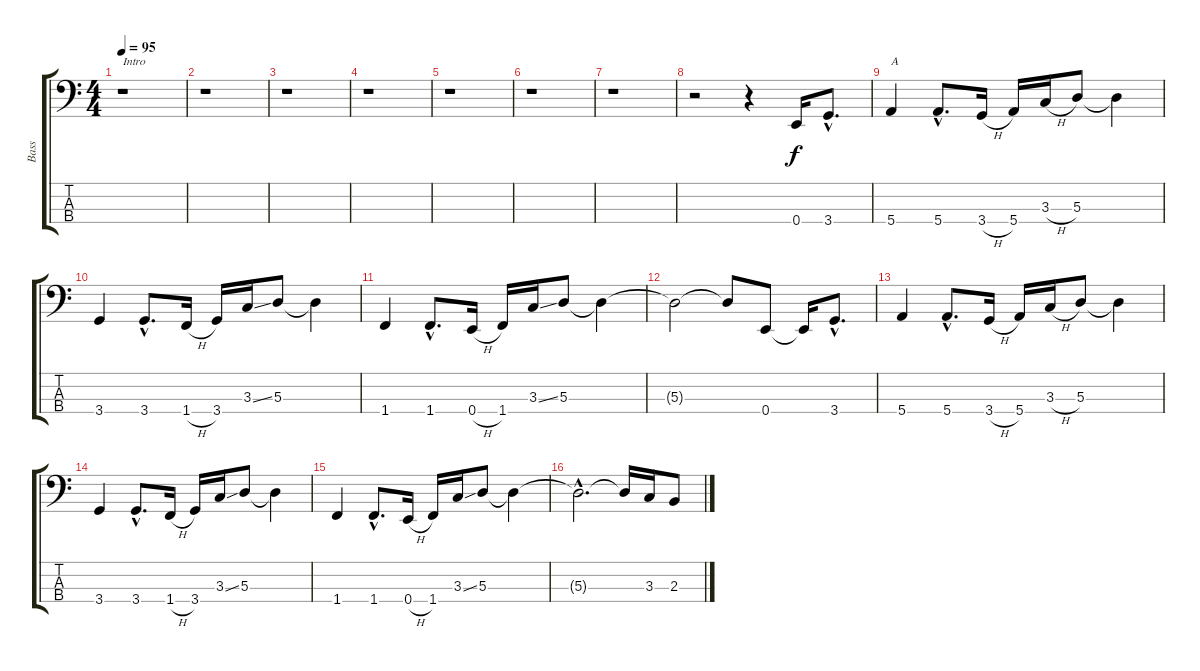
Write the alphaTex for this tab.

\track ("Bass" "Bass") {instrument electricbassfinger}
\staff {score tabs}
\tuning (G2 D2 A1 E1) {hide}
\ts (4 4)
\tempo 95
\clef f4
\ks c
r.1{txt "Intro" dy f instrument electricbassfinger} |
r.1 |
r.1 |
r.1 |
r.1 |
r.1 |
r.1 |
r.2 r.4 0.4.16 3.4{hac}.8{d} |
5.4.4{txt "A" volume 10} 5.4{hac}.8{d} 3.4{h}.16 5.4.16 3.3{h}.16 5.3.8 5.3{t}.4 |
3.4.4 3.4{hac}.8{d} 1.4{h}.16 3.4.16 3.3{ss}.16 5.3.8 5.3{t}.4 |
1.4.4 1.4{hac}.8{d} 0.4{h}.16 1.4.16 3.3{ss}.16 5.3.8 5.3{t}.4 |
5.3{t}.2 5.3{t}.8 0.4.8 0.4{t}.16 3.4{hac}.8{d} |
5.4.4 5.4{hac}.8{d} 3.4{h}.16 5.4.16 3.3{h}.16 5.3.8 5.3{t}.4 |
3.4.4 3.4{hac}.8{d} 1.4{h}.16 3.4.16 3.3{ss}.16 5.3.8 5.3{t}.4 |
1.4.4 1.4{hac}.8{d} 0.4{h}.16 1.4.16 3.3{ss}.16 5.3.8 5.3{t}.4 |
5.3{hac t}.2{d} 5.3{t}.16 3.3.16 2.3.8
